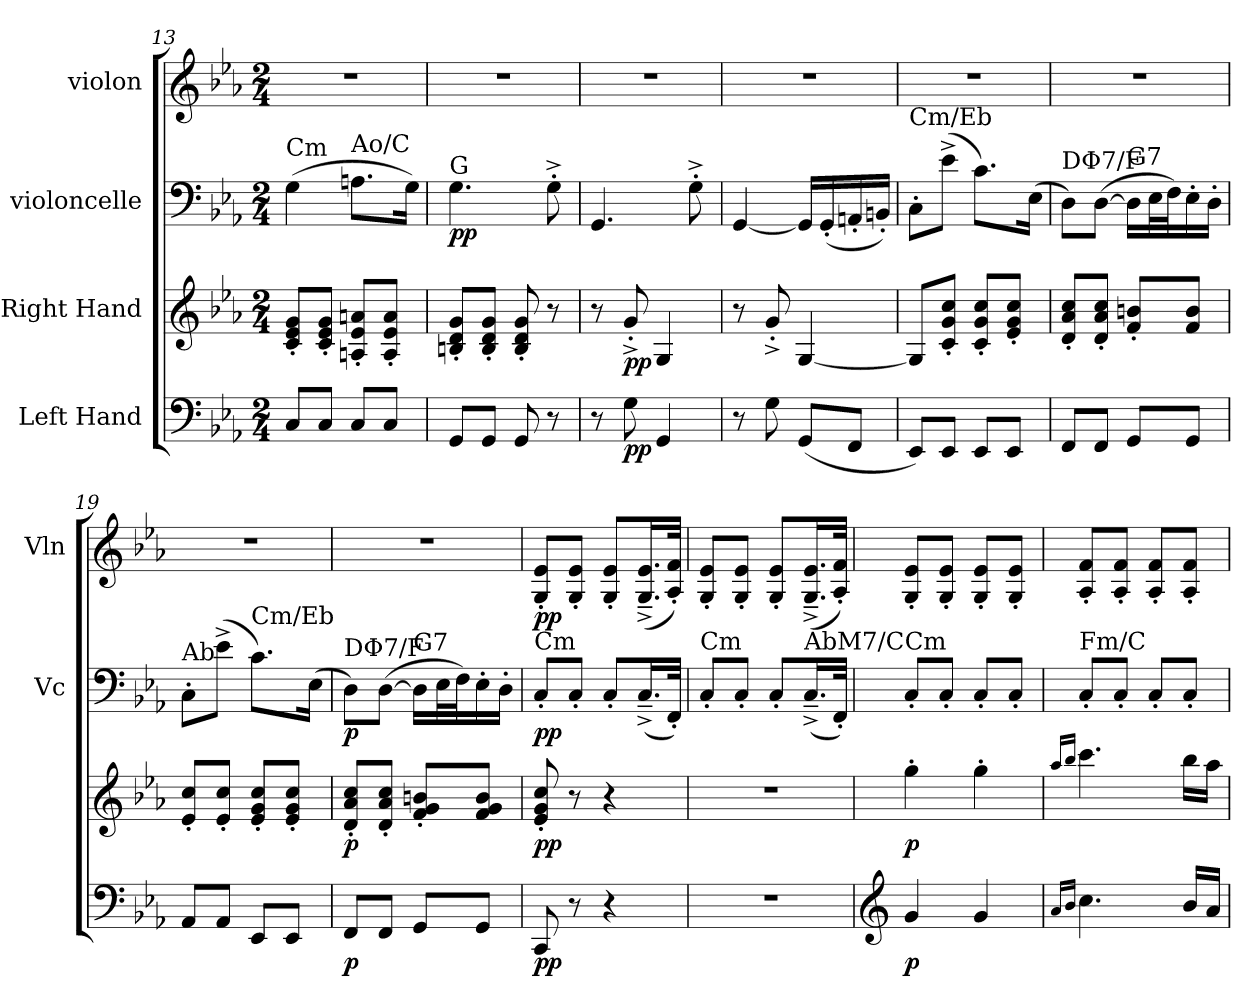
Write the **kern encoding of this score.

**kern	**dynam	**kern	**dynam	**kern	**dynam	**kern	**dynam
*part4	*part4	*part3	*part3	*part2	*part2	*part1	*part1
*staff4	*staff4	*staff3	*staff3	*staff2	*staff2	*staff1	*staff1
*I"Left Hand	*	*I"Right Hand	*	*I"violoncelle	*	*I"violon	*
*	*	*	*	*I'Vc	*	*I'Vln	*
!!LO:LB:g=z
*clefF4	*	*clefG2	*	*clefF4	*	*clefG2	*
*k[b-e-a-]	*	*k[b-e-a-]	*	*k[b-e-a-]	*	*k[b-e-a-]	*
*M2/4	*	*M2/4	*	*M2/4	*	*M2/4	*
=13	=13	=13	=13	=13	=13	=13	=13
!	!	!	!	!LO:TX:a:t=Cm	!	!	!
8Ci/L	.	8ci/' 8e-j/' 8gj/'L	.	(>4Gj\	.	2r	.
8Ci/J	.	8ci/' 8e-j/' 8gj/'J	.	.	.	.	.
!	!	!	!	!LO:TX:a:t=Ao/C	!	!	!
8Cj/L	.	8Ani/' 8e-j/' 8ani/'L	.	8.Ani\L	.	.	.
8Cj/J	.	8Ai/' 8e-j/' 8ai/'J	.	.	.	.	.
.	.	.	.	16Gj\Jk)	.	.	.
=14	=14	=14	=14	=14	=14	=14	=14
!	!	!	!	!LO:TX:a:t=G	!	!	!
!	!	!	!	!	!LO:DY:b	!	!
8GGi/L	.	8Bnj/' 8dj/' 8gi/'L	.	4.Gi\	pp	2r	.
8GGi/J	.	8Bj/' 8dj/' 8gi/'J	.	.	.	.	.
8GGi/	.	8Bj/' 8dj/' 8gi/'	.	.	.	.	.
8r	.	8r	.	8G'^\	.	.	.
=15	=15	=15	=15	=15	=15	=15	=15
8r	.	8r	.	4.GG/	.	2r	.
!	!LO:DY:b	!	!LO:DY:b	!	!	!	!
8G\	pp	8g'^/	pp	.	.	.	.
4GG/	.	4G/	.	.	.	.	.
.	.	.	.	8G'^\	.	.	.
=16	=16	=16	=16	=16	=16	=16	=16
8r	.	8r	.	[4GG/	.	2r	.
8G\	.	8g'^/	.	.	.	.	.
(<8GG/L	.	[4G/	.	16GG/LL]	.	.	.
.	.	.	.	(<16GG'/	.	.	.
8FF/J	.	.	.	16AAn'/	.	.	.
.	.	.	.	16BBn'/JJ)	.	.	.
=17	=17	=17	=17	=17	=17	=17	=17
!	!	!	!	!LO:TX:a:t=Cm/Eb	!	!	!
8EE-j/L)	.	8Gj/L]	.	8C'i\L	.	2r	.
8EE-j/J	.	8ci/' 8gj/' 8cci/'J	.	(>8e-^j\J	.	.	.
8EE-j/L	.	8ci/' 8gj/' 8cci/'L	.	8.ci\L)	.	.	.
8EE-j/J	.	8e-j/' 8gj/' 8cci/'J	.	.	.	.	.
.	.	.	.	(>16E-j\Jk	.	.	.
=18	=18	=18	=18	=18	=18	=18	=18
!	!	!	!	!LO:TX:a:t=DΦ7/F	!	!	!
8FFj/L	.	8di/' 8a-j/' 8ccj/'L	.	8Di\L)	.	2r	.
8FFj/J	.	8di/' 8a-j/' 8ccj/'J	.	(>[8Di\J	.	.	.
!	!	!	!	!LO:TX:a:t=G7	!	!	!
8GGi/L	.	8fj/' 8bnj/'L	.	16Dj\LL]	.	.	.
.	.	.	.	32E-\L	.	.	.
.	.	.	.	32Fj\J)	.	.	.
8GGi/J	.	8fj/ 8bj/J	.	16E-'\	.	.	.
.	.	.	.	16D'j\JJ	.	.	.
=19	=19	=19	=19	=19	=19	=19	=19
!	!	!	!	!LO:TX:a:t=Ab	!	!	!
8AA-i/L	.	8e-j/' 8ccj/'L	.	8C'j\L	.	2r	.
8AA-i/J	.	8e-j/' 8ccj/'J	.	(>8e-^j\J	.	.	.
!	!	!	!	!LO:TX:a:t=Cm/Eb	!	!	!
8EE-j/L	.	8e-j/' 8gj/' 8cci/'L	.	8.ci\L)	.	.	.
8EE-j/J	.	8e-j/' 8gj/' 8cci/'J	.	.	.	.	.
.	.	.	.	(>16E-j\Jk	.	.	.
!!LO:PB:g=z
=20	=20	=20	=20	=20	=20	=20	=20
!	!	!	!	!LO:TX:a:t=DΦ7/F	!	!	!
!	!LO:DY:b	!	!LO:DY:b	!	!LO:DY:b	!	!
8FFj/L	p	8di/' 8a-j/' 8ccj/'L	p	8Di\L)	p	2r	.
8FFj/J	.	8di/' 8a-j/' 8ccj/'J	.	(>[8Di\J	.	.	.
!	!	!	!	!LO:TX:a:t=G7	!	!	!
8GGi/L	.	8fj/' 8gi/' 8bnj/'L	.	16Dj\LL]	.	.	.
.	.	.	.	32E-\L	.	.	.
.	.	.	.	32Fj\J)	.	.	.
8GGi/J	.	8fj/ 8gi/ 8bj/J	.	16E-'\	.	.	.
.	.	.	.	16D'j\JJ	.	.	.
=21	=21	=21	=21	=21	=21	=21	=21
!	!	!	!	!LO:TX:a:t=Cm	!	!	!
!	!LO:DY:b	!	!LO:DY:b	!	!LO:DY:b	!	!LO:DY:b
8CCi/	pp	8e-j/' 8gj/' 8cci/'	pp	8C'i/L	pp	8G/' 8e-/'L	pp
8r	.	8r	.	8C'i/J	.	8Gj/' 8e-j/'J	.
4r	.	4r	.	8C'i/L	.	8Gj/' 8e-j/'L	.
.	.	.	.	(<16.C~^j/L	.	(<16.Gj/~^ 16.e-j/~^L	.
.	.	.	.	32FF'/JJk)	.	32A-i/' 32f/'JJk)	.
=22	=22	=22	=22	=22	=22	=22	=22
!	!	!	!	!LO:TX:a:t=Cm	!	!	!
2r	.	2r	.	8C'i/L	.	8Gj/' 8e-j/'L	.
.	.	.	.	8C'i/J	.	8Gj/' 8e-j/'J	.
.	.	.	.	8C'i/L	.	8Gj/' 8e-j/'L	.
!	!	!	!	!LO:TX:a:t=AbM7/C	!	!	!
.	.	.	.	(<16.C~^j/L	.	(<16.Gj/~^ 16.e-j/~^L	.
.	.	.	.	32FF'/JJk)	.	32A-i/' 32f/'JJk)	.
=23	=23	=23	=23	=23	=23	=23	=23
*clefG2	*	*	*	*	*	*	*
!	!	!	!	!LO:TX:a:t=Cm	!	!	!
!	!LO:DY:b	!	!LO:DY:b	!	!	!	!
4gj/	p	4gg'j\	p	8C'i/L	.	8Gj/' 8e-j/'L	.
.	.	.	.	8C'i/J	.	8Gj/' 8e-j/'J	.
4gj/	.	4gg'j\	.	8C'i/L	.	8Gj/' 8e-j/'L	.
.	.	.	.	8C'i/J	.	8Gj/' 8e-j/'J	.
=24	=24	=24	=24	=24	=24	=24	=24
16qa-/LL	.	16qaa-/LL	.	.	.	.	.
16qb-/JJ	.	16qbb-/JJ	.	.	.	.	.
!	!	!	!	!LO:TX:a:t=Fm/C	!	!	!
4.ccj\	.	4.cccj\	.	8C'j/L	.	8A-j/' 8fi/'L	.
.	.	.	.	8C'j/J	.	8A-j/' 8fi/'J	.
.	.	.	.	8C'j/L	.	8A-j/' 8fi/'L	.
16b-/LL	.	16bb-\LL	.	8C'j/J	.	8A-j/' 8fi/'J	.
16a-j/JJ	.	16aa-j\JJ	.	.	.	.	.
=	=	=	=	=	=	=	=
*-	*-	*-	*-	*-	*-	*-	*-
